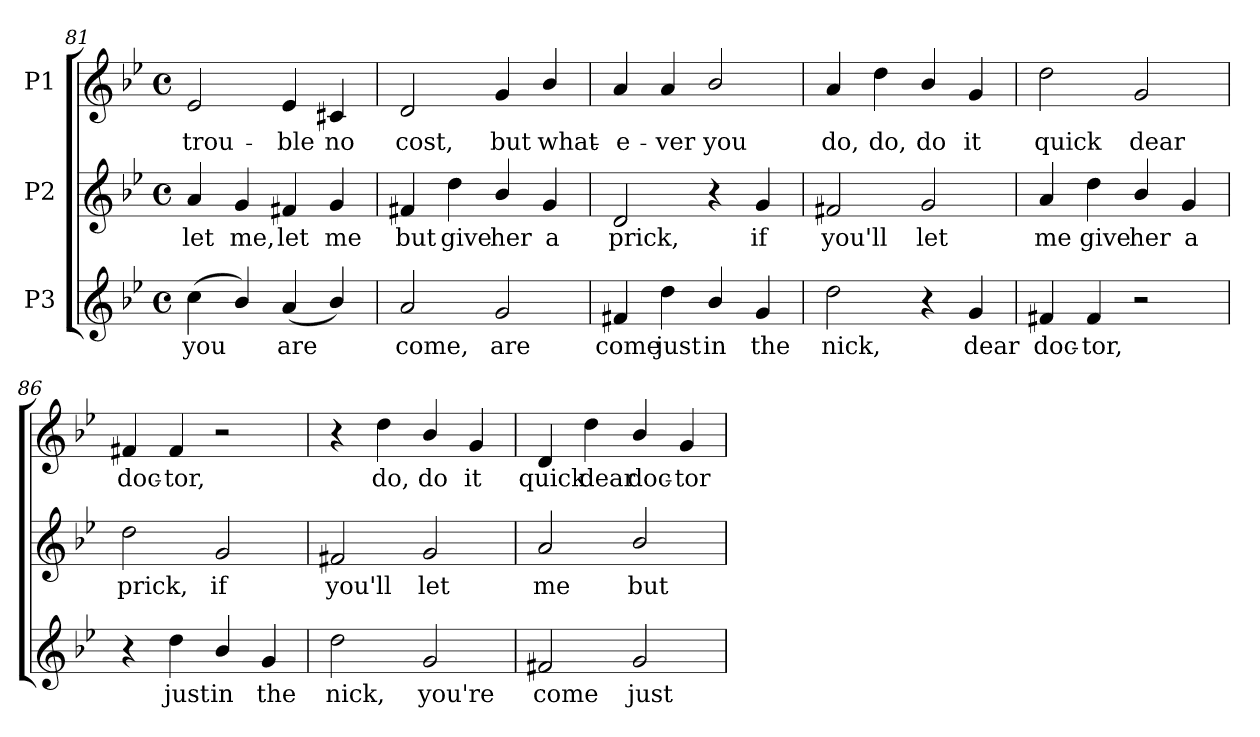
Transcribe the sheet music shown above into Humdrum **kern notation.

**kern	**text	**kern	**text	**kern	**text
*part3	*part3	*part2	*part2	*part1	*part1
*staff3	*staff3	*staff2	*staff2	*staff1	*staff1
*I"P3	*	*I"P2	*	*I"P1	*
*clefG2	*	*clefG2	*	*clefG2	*
*k[b-e-]	*	*k[b-e-]	*	*k[b-e-]	*
*B-:	*	*B-:	*	*B-:	*
*M4/4	*	*M4/4	*	*M4/4	*
*met(c)	*	*met(c)	*	*met(c)	*
=81	=81	=81	=81	=81	=81
!	!LO:LY:b:color=#000000	!	!	!	!
!	!	!	!LO:LY:b:color=#000000	!	!
!	!	!	!	!	!LO:LY:b:color=#000000
(4cci\	you	4ai/	let	2e-i/	trou-
!	!	!	!LO:LY:b:color=#000000	!	!
4b-i/)	.	4gi/	me,	.	.
!	!LO:LY:b:color=#000000	!	!	!	!
!	!	!	!LO:LY:b:color=#000000	!	!
!	!	!	!	!	!LO:LY:b:color=#000000
(4ai/	are	4f#Xi/	let	4e-i/	-ble
!	!	!	!LO:LY:b:color=#000000	!	!
!	!	!	!	!	!LO:LY:b:color=#000000
4b-i/)	.	4gi/	me	4c#Xi/	no
=82	=82	=82	=82	=82	=82
!	!LO:LY:b:color=#000000	!	!	!	!
!	!	!	!LO:LY:b:color=#000000	!	!
!	!	!	!	!	!LO:LY:b:color=#000000
2ai/	come,	4f#Xi/	but	2di/	cost,
!	!	!	!LO:LY:b:color=#000000	!	!
.	.	4ddi\	give	.	.
!	!LO:LY:b:color=#000000	!	!	!	!
!	!	!	!LO:LY:b:color=#000000	!	!
!	!	!	!	!	!LO:LY:b:color=#000000
2gi/	are	4b-i/	her	4gi/	but
!	!	!	!LO:LY:b:color=#000000	!	!
!	!	!	!	!	!LO:LY:b:color=#000000
.	.	4gi/	a	4b-i/	what-
=83	=83	=83	=83	=83	=83
!	!LO:LY:b:color=#000000	!	!	!	!
!	!	!	!LO:LY:b:color=#000000	!	!
!	!	!	!	!	!LO:LY:b:color=#000000
4f#Xi/	come	2di/	prick,	4ai/	-e-
!	!LO:LY:b:color=#000000	!	!	!	!
!	!	!	!	!	!LO:LY:b:color=#000000
4ddi\	just	.	.	4ai/	-ver
!	!LO:LY:b:color=#000000	!	!	!	!
!	!	!	!	!	!LO:LY:b:color=#000000
4b-i/	in	4r	.	2b-i/	you
!	!LO:LY:b:color=#000000	!	!	!	!
!	!	!	!LO:LY:b:color=#000000	!	!
4gi/	the	4gi/	if	.	.
=84	=84	=84	=84	=84	=84
!	!LO:LY:b:color=#000000	!	!	!	!
!	!	!	!LO:LY:b:color=#000000	!	!
!	!	!	!	!	!LO:LY:b:color=#000000
2ddi\	nick,	2f#Xi/	you'll	4ai/	do,
!	!	!	!	!	!LO:LY:b:color=#000000
.	.	.	.	4ddi\	do,
!	!	!	!LO:LY:b:color=#000000	!	!
!	!	!	!	!	!LO:LY:b:color=#000000
4r	.	2gi/	let	4b-i/	do
!	!LO:LY:b:color=#000000	!	!	!	!
!	!	!	!	!	!LO:LY:b:color=#000000
4gi/	dear	.	.	4gi/	it
=85	=85	=85	=85	=85	=85
!	!LO:LY:b:color=#000000	!	!	!	!
!	!	!	!LO:LY:b:color=#000000	!	!
!	!	!	!	!	!LO:LY:b:color=#000000
4f#Xi/	doc-	4ai/	me	2ddi\	quick
!	!LO:LY:b:color=#000000	!	!	!	!
!	!	!	!LO:LY:b:color=#000000	!	!
4f#i/	-tor,	4ddi\	give	.	.
!	!	!	!LO:LY:b:color=#000000	!	!
!	!	!	!	!	!LO:LY:b:color=#000000
2r	.	4b-i/	her	2gi/	dear
!	!	!	!LO:LY:b:color=#000000	!	!
.	.	4gi/	a	.	.
!!LO:LB:g=z
=86	=86	=86	=86	=86	=86
!	!	!	!LO:LY:b:color=#000000	!	!
!	!	!	!	!	!LO:LY:b:color=#000000
4r	.	2ddi\	prick,	4f#Xi/	doc-
!	!LO:LY:b:color=#000000	!	!	!	!
!	!	!	!	!	!LO:LY:b:color=#000000
4ddi\	just	.	.	4f#i/	-tor,
!	!LO:LY:b:color=#000000	!	!	!	!
!	!	!	!LO:LY:b:color=#000000	!	!
4b-i/	in	2gi/	if	2r	.
!	!LO:LY:b:color=#000000	!	!	!	!
4gi/	the	.	.	.	.
=87	=87	=87	=87	=87	=87
!	!LO:LY:b:color=#000000	!	!	!	!
!	!	!	!LO:LY:b:color=#000000	!	!
2ddi\	nick,	2f#Xi/	you'll	4r	.
!	!	!	!	!	!LO:LY:b:color=#000000
.	.	.	.	4ddi\	do,
!	!LO:LY:b:color=#000000	!	!	!	!
!	!	!	!LO:LY:b:color=#000000	!	!
!	!	!	!	!	!LO:LY:b:color=#000000
2gi/	you're	2gi/	let	4b-i/	do
!	!	!	!	!	!LO:LY:b:color=#000000
.	.	.	.	4gi/	it
=88	=88	=88	=88	=88	=88
!	!LO:LY:b:color=#000000	!	!	!	!
!	!	!	!LO:LY:b:color=#000000	!	!
!	!	!	!	!	!LO:LY:b:color=#000000
2f#Xi/	come	2ai/	me	4di/	quick
!	!	!	!	!	!LO:LY:b:color=#000000
.	.	.	.	4ddi\	dear
!	!LO:LY:b:color=#000000	!	!	!	!
!	!	!	!LO:LY:b:color=#000000	!	!
!	!	!	!	!	!LO:LY:b:color=#000000
2gi/	just	2b-i/	but	4b-i/	doc-
!	!	!	!	!	!LO:LY:b:color=#000000
.	.	.	.	4gi/	-tor
=	=	=	=	=	=
*-	*-	*-	*-	*-	*-
